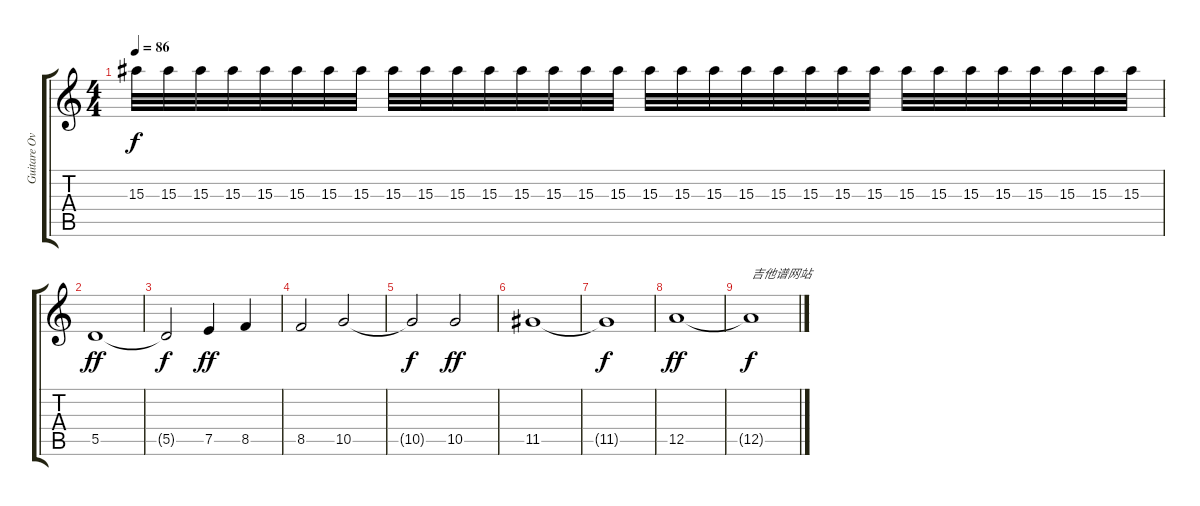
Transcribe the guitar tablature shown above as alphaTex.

\track ("Guitare Over. [Matthew Bellamy]" "Guitare Ov") {instrument overdrivenguitar}
\staff {score tabs}
\tuning (E4 B3 G3 D3 A2 E2) {hide}
\ts (4 4)
\tempo 86
\clef g2
\ks c
15.3.32{dy f} 15.3.32 15.3.32 15.3.32 15.3.32 15.3.32 15.3.32 15.3.32 15.3.32 15.3.32 15.3.32 15.3.32 15.3.32 15.3.32 15.3.32 15.3.32 15.3.32 15.3.32 15.3.32 15.3.32 15.3.32 15.3.32 15.3.32 15.3.32 15.3.32 15.3.32 15.3.32 15.3.32 15.3.32 15.3.32 15.3.32 15.3.32 |
5.5.1{dy ff} |
5.5{t}.2{dy f} 7.5.4{dy ff} 8.5.4 |
8.5.2 10.5.2 |
10.5{t}.2{dy f} 10.5.2{dy ff} |
11.5.1 |
11.5{t}.1{dy f} |
12.5.1{dy ff} |
12.5{t}.1{txt "吉他谱网站" dy f}
